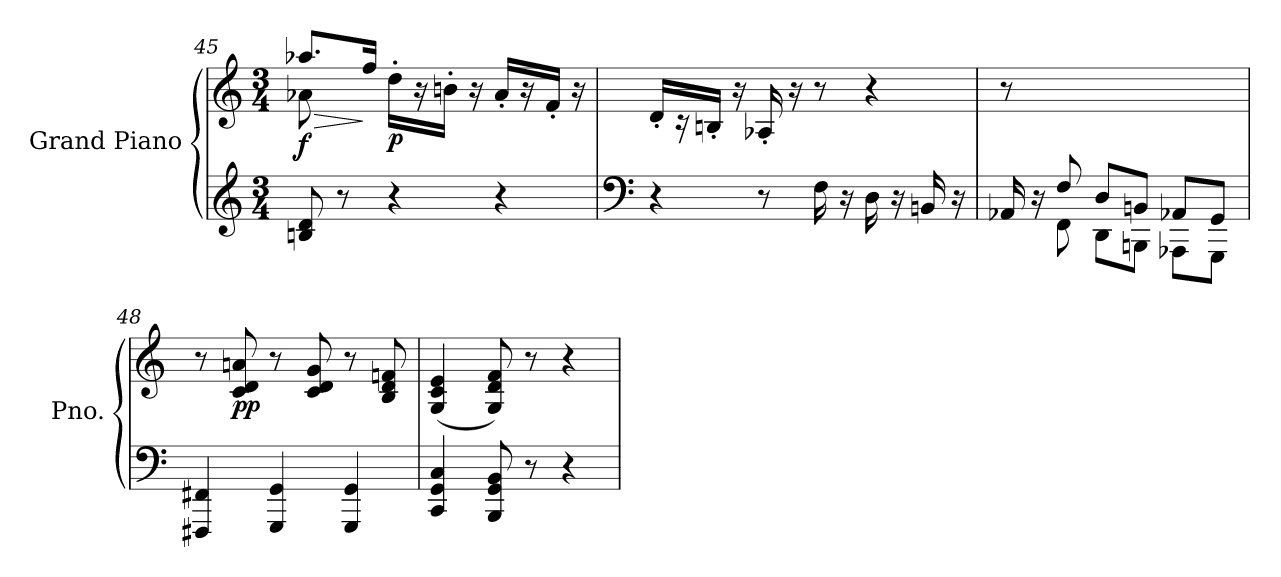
**kern	**kern	**dynam
*part1	*part1	*part1
*staff2	*staff1	*staff1/2
*I"Grand Piano	*	*
*I'Pno.	*	*
!!LO:LB:g=z
*clefG2	*clefG2	*
*k[]	*k[]	*
*M3/4	*M3/4	*
=45	=45	=45
!	!	!LO:HP:b
*	*^	*
!	!	!	!LO:DY:n=1:b
8Bn/ 8d/	8.aa-X/L	8a-X\	> f
8r	.	2ryy	.
.	16ff/Jk	.	]
!	!	!	!LO:DY:n=2:b
4r	16dd'\LL	.	p
.	16r	.	.
.	16bn'\JJ	.	.
.	16r	.	.
4r	16a-'/LL	.	.
.	16r	.	.
.	16f'/JJ	8ryy	.
.	16r	.	.
*	*v	*v	*
=46	=46	=46
*clefF4	*	*
4r	16d'/LL	.
.	16r	.
.	16Bn'/JJ	.
.	16r	.
8r	16A-X'/	.
.	16r	.
16F\	8r	.
16r	.	.
16D\	4r	.
16r	.	.
16BBn/	.	.
16r	.	.
=47	=47	=47
*^	*	*
8ryy	16AA-X/	8r	.
.	16r	.	.
8F/	8FF\	2ryy	.
8D/L	8DD\L	.	.
8BBn/J	8BBBn\J	.	.
8AA-X/L	8AAA-X\L	.	.
8GG/J	8GGG\J	8ryy	.
*v	*v	*	*
=48	=48	=48
4FFF#X/ 4FF#X/	8r	.
!	!	!LO:DY:b
.	8c/ 8d/ 8an/	pp
4GGG/ 4GG/	8r	.
.	8c/ 8d/ 8g/	.
4GGG/ 4GG/	8r	.
.	8B/ 8d/ 8fn/	.
!!LO:LB:g=z
=49	=49	=49
4CC/ 4GG/ 4C/	(4G/ 4c/ 4e/	.
8BBB/ 8GG/ 8BB/	8G/ 8d/ 8f/)	.
8r	8r	.
4r	4r	.
=	=	=
*-	*-	*-
